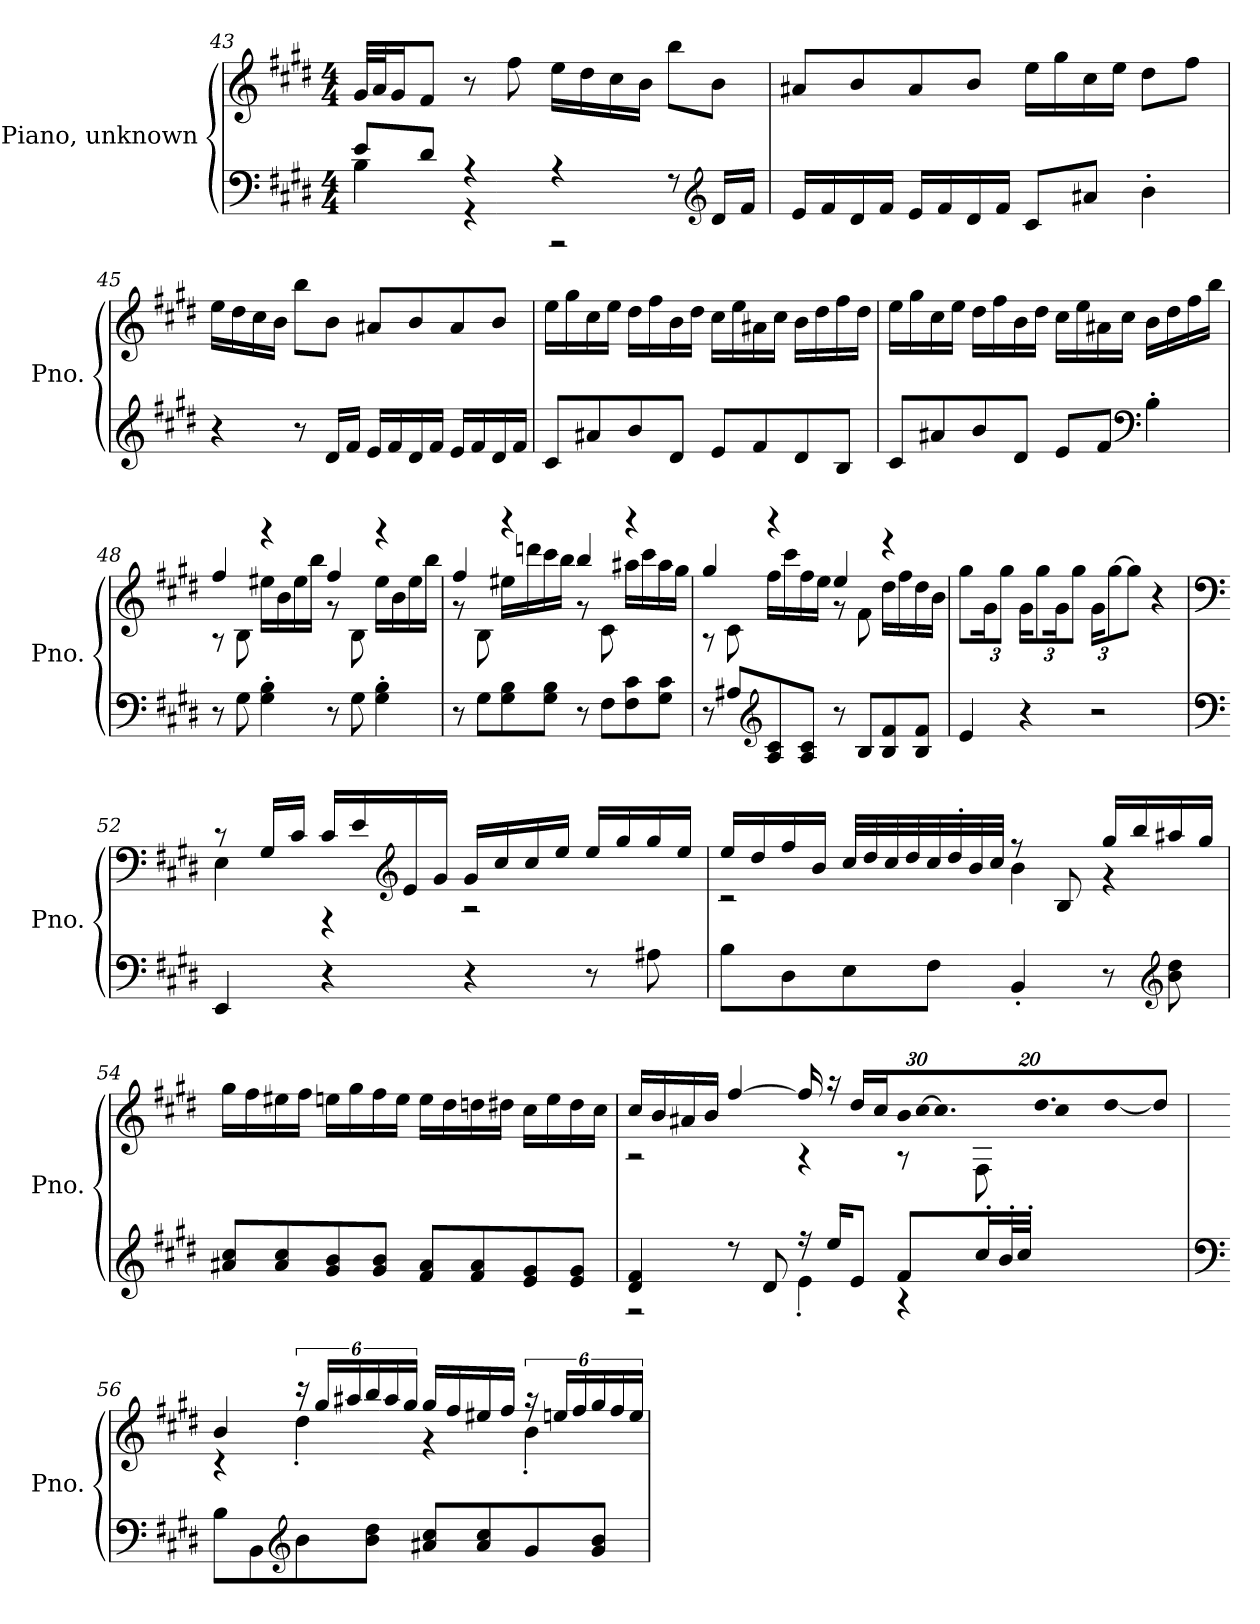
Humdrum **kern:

**kern	**kern
*part1	*part1
*staff2	*staff1
*I"Piano, unknown	*
*I'Pno.	*
!!LO:LB:g=z
*clefF4	*clefG2
*k[f#c#g#d#]	*k[f#c#g#d#]
*M4/4	*M4/4
=43	=43
*^	*
8e/L	4B\	32g#/LLL
.	.	32a/J
.	.	16g#/J
8d#/J	.	8f#/J
4r	4r	8r
.	.	8ff#\
4r	2r	16ee\LL
.	.	16dd#\
.	.	16cc#\
.	.	16b\JJ
8r	.	8bb\L
*clefG2	*	*
16d#/LL	.	8b\J
16f#/JJ	.	.
*v	*v	*
=44	=44
16e/LL	8a#X/L
16f#/	.
16d#/	8b/
16f#/JJ	.
16e/LL	8a#/
16f#/	.
16d#/	8b/J
16f#/JJ	.
8c#/L	16ee\LL
.	16gg#\
8a#X/J	16cc#\
.	16ee\JJ
4b'\	8dd#\L
.	8ff#\J
=45	=45
4r	16ee\LL
.	16dd#\
.	16cc#\
.	16b\JJ
8r	8bb\L
16d#/LL	8b\J
16f#/JJ	.
16e/LL	8a#X/L
16f#/	.
16d#/	8b/
16f#/JJ	.
16e/LL	8a#/
16f#/	.
16d#/	8b/J
16f#/JJ	.
!!LO:LB:g=z
=46	=46
8c#/L	16ee\LL
.	16gg#\
8a#X/	16cc#\
.	16ee\JJ
8b/	16dd#\LL
.	16ff#\
8d#/J	16b\
.	16dd#\JJ
8e/L	16cc#\LL
.	16ee\
8f#/	16a#X\
.	16cc#\JJ
8d#/	16b\LL
.	16dd#\
8B/J	16ff#\
.	16dd#\JJ
=47	=47
8c#/L	16ee\LL
.	16gg#\
8a#X/	16cc#\
.	16ee\JJ
8b/	16dd#\LL
.	16ff#\
8d#/J	16b\
.	16dd#\JJ
8e/L	16cc#\LL
.	16ee\
8f#/J	16a#X\
.	16cc#\JJ
*clefF4	*
4B'\	16b\LL
.	16dd#\
.	16ff#\
.	16bb\JJ
!!LO:LB:g=z
=48	=48
*	*^
8r	4ff#/	8r
8G#\	.	8B\
4G#\' 4B\'	4r	16ee#X\LL
.	.	16b\
.	.	16ee#\
.	.	16bb\JJ
8r	4ff#/	8r
8G#\	.	8B\
4G#\' 4B\'	4r	16ee#\LL
.	.	16b\
.	.	16ee#\
.	.	16bb\JJ
=49	=49	=49
8r	4ff#/	8r
8G#\L	.	8B\
8G#\ 8B\	4r	16ee#X\LL
.	.	16dddn\
8G#\ 8B\J	.	16ccc#\
.	.	16bb\JJ
8r	4bb/	8r
8F#\L	.	8c#\
8F#\ 8c#\	4r	16aa#X\LL
.	.	16ccc#\
8G#\ 8c#\J	.	16aa#\
.	.	16gg#\JJ
!!LO:LB:g=z	!!
=50	=50	=50
8r	4gg#/	8r
8A#X/L	.	8c#\
*clefG2	*	*
8A#/ 8c#/	4r	16ff#\LL
.	.	16ccc#\
8A#/ 8c#/J	.	16ff#\
.	.	16ee\JJ
8r	4ee/	8r
8B/L	.	8f#\
8B/ 8f#/	4r	16dd#\LL
.	.	16ff#\
8B/ 8f#/J	.	16dd#\
.	.	16b\JJ
*	*v	*v
=51	=51
4e/	8gg#\L
*	*Xbrackettup
.	24g#\K
.	12gg#\J
4r	24g#\KL
.	12gg#\
.	24g#\K
.	12gg#\J
2r	24g#\KL
.	[12gg#\
.	8gg#\J]
.	4r
!!LO:LB:g=z
=52	=52
*clefF4	*clefF4
*	*^
4EE/	8r	4E\
.	16G#/LL	.
.	16c#/JJ	.
4r	16c#/LL	4r
.	16e/	.
*	*clefG2	*
.	16e/	.
.	16g#/JJ	.
4r	16g#/LL	2r
.	16cc#/	.
.	16cc#/	.
.	16ee/JJ	.
8r	16ee/LL	.
.	16gg#/	.
8A#X\	16gg#/	.
.	16ee/JJ	.
=53	=53	=53
8B\L	16ee/LL	2r
.	16dd#/	.
8D#\	16ff#/	.
.	16b/JJ	.
8E\	32cc#/LLL	.
.	32dd#/	.
.	32cc#/	.
.	32dd#/	.
8F#\J	32cc#/	.
.	32dd#'/	.
.	32b/	.
.	32cc#/JJJ	.
4BB'/	8r	4b\
.	8B/	.
8r	16gg#/LL	4r
.	16bb/	.
*clefG2	*	*
8b\ 8dd#\	16aa#X/	.
.	16gg#/JJ	.
*	*v	*v
!!LO:PB:g=z
=54	=54
8a#X/ 8cc#/L	16gg#\LL
.	16ff#\
8a#/ 8cc#/	16ee#X\
.	16ff#\JJ
8g#/ 8b/	16een\LL
.	16gg#\
8g#/ 8b/J	16ff#\
.	16ee\JJ
8f#/ 8a#/L	16ee\LL
.	16dd#\
8f#/ 8a#/	16ddn\
.	16dd#X\JJ
8e/ 8g#/	16cc#\LL
.	16ee\
8e/ 8g#/J	16dd#\
.	16cc#\JJ
=55	=55
*^	*^
4d#/ 4f#/	2r	16cc#/LL	2r
.	.	16b/	.
.	.	16a#X/	.
.	.	16b/JJ	.
8r	.	[4ff#/	.
8d#/	.	.	.
16r	4e'\	16ff#/]	4r
16ee/KL	.	16r	.
8e/J	.	16dd#/LL	.
.	.	16cc#/	.
!	!	!LO:N:vis=256	!
8f#/L	4r	1920%17b/LLL	8r
!	!	!LO:N:vis=256	!
.	.	[1920%17cc#/J	.
!	!	!LO:N:vis=64.	!
.	.	640%17cc#/]	.
.	.	1920ryy	.
!	!	!LO:N:vis=64.	!
.	.	640%17dd#/J	.
!	!	!LO:N:vis=32	!
.	.	640%23cc#/	.
!	!	!LO:N:vis=64	!
.	.	[960%17dd#/JJK	.
16cc#'/L	.	8dd#/J]	8F#\
32b'/L	.	.	.
32cc#'/JJJ	.	.	.
*v	*v	*	*
!!LO:LB:g=z	!!
=56	=56	=56
*clefF4	*	*
8B\L	4b/	4r
8BB\	.	.
*clefG2	*	*
*	*brackettup	*
8b\	24r	4dd#'\
.	24gg#/LL	.
.	24aa#X/	.
*	*Xbrackettup	*
8b\ 8dd#\J	24bb/	.
.	24aa#/	.
.	24gg#/JJ	.
8a#X/ 8cc#/L	16gg#/LL	4r
.	16ff#/	.
8a#/ 8cc#/	16ee#X/	.
.	16ff#/JJ	.
*	*brackettup	*
8g#/	24r	4b'\
.	24een/LL	.
.	24ff#/	.
*	*Xbrackettup	*
8g#/ 8b/J	24gg#/	.
.	24ff#/	.
.	24ee/JJ	.
*	*v	*v
=	=
*-	*-
